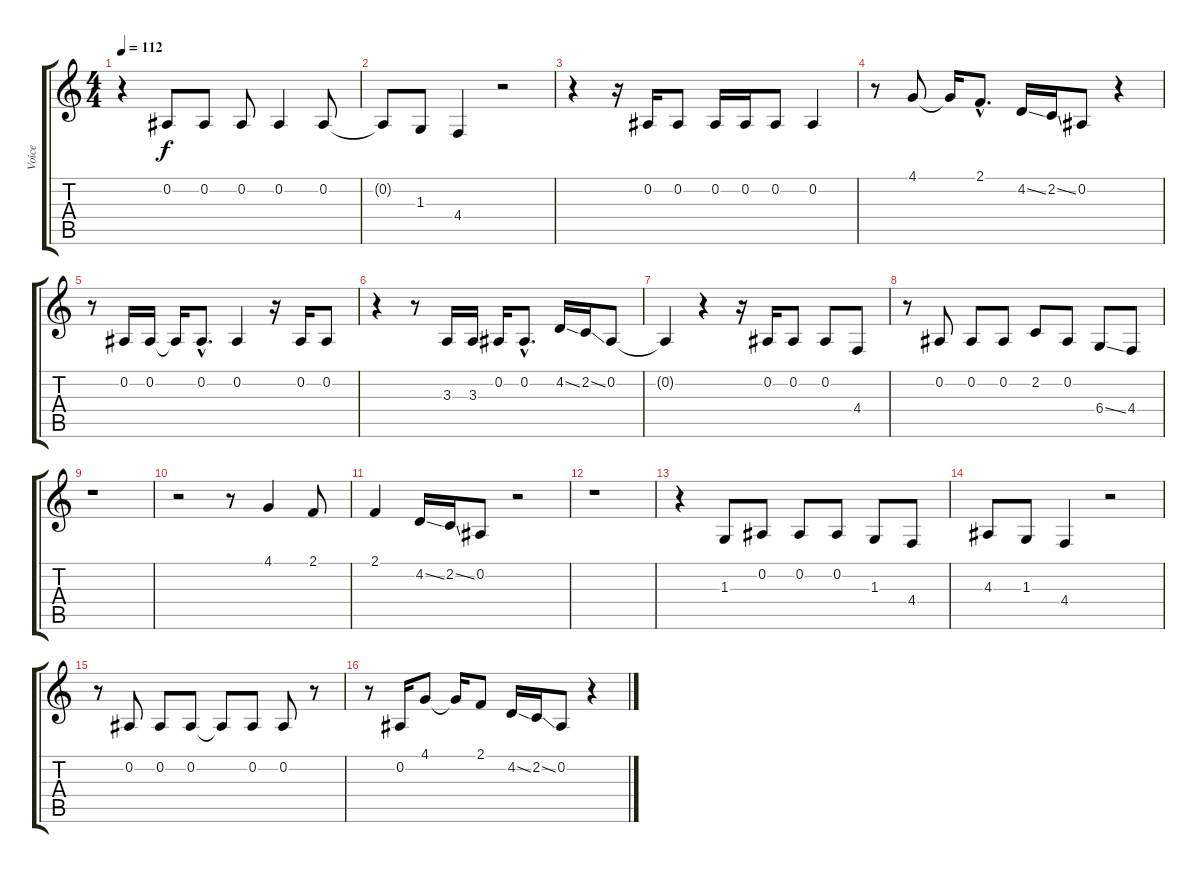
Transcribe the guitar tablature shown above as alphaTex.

\track ("Voice" "Voice") {instrument clarinet}
\staff {score tabs}
\tuning (Eb4 Bb3 Gb3 Db3 Ab2 Eb2) {hide}
\ts (4 4)
\tempo 112
\clef g2
\ks c
r.4{dy f} 0.2.8 0.2.8 0.2.8 0.2.4 0.2.8 |
0.2{t}.8 1.3.8 4.4.4 r.2 |
r.4 r.16 0.2.16 0.2.8 0.2.16 0.2.16 0.2.8 0.2.4 |
r.8 4.1.8 4.1{t}.16 2.1{hac}.8{d} 4.2{ss}.16 2.2{ss}.16 0.2.8 r.4 |
r.8 0.2.16 0.2.16 0.2{t}.16 0.2{hac}.8{d} 0.2.4 r.16 0.2.16 0.2.8 |
r.4 r.8 3.3.16 3.3.16 0.2.16 0.2{hac}.8{d} 4.2{ss}.16 2.2{ss}.16 0.2.8 |
0.2{t}.4 r.4 r.16 0.2.16 0.2.8 0.2.8 4.4.8 |
r.8 0.2.8 0.2.8 0.2.8 2.2.8 0.2.8 6.4{ss}.8 4.4.8 |
r.1 |
r.2 r.8 4.1.4 2.1.8 |
2.1.4 4.2{ss}.16 2.2{ss}.16 0.2.8 r.2 |
r.1 |
r.4 1.3.8 0.2.8 0.2.8 0.2.8 1.3.8 4.4.8 |
4.3.8 1.3.8 4.4.4 r.2 |
r.8 0.2.8 0.2.8 0.2.8 0.2{t}.8 0.2.8 0.2.8 r.8 |
r.8 0.2.16 4.1.8 4.1{t}.16 2.1.8 4.2{ss}.16 2.2{ss}.16 0.2.8 r.4
